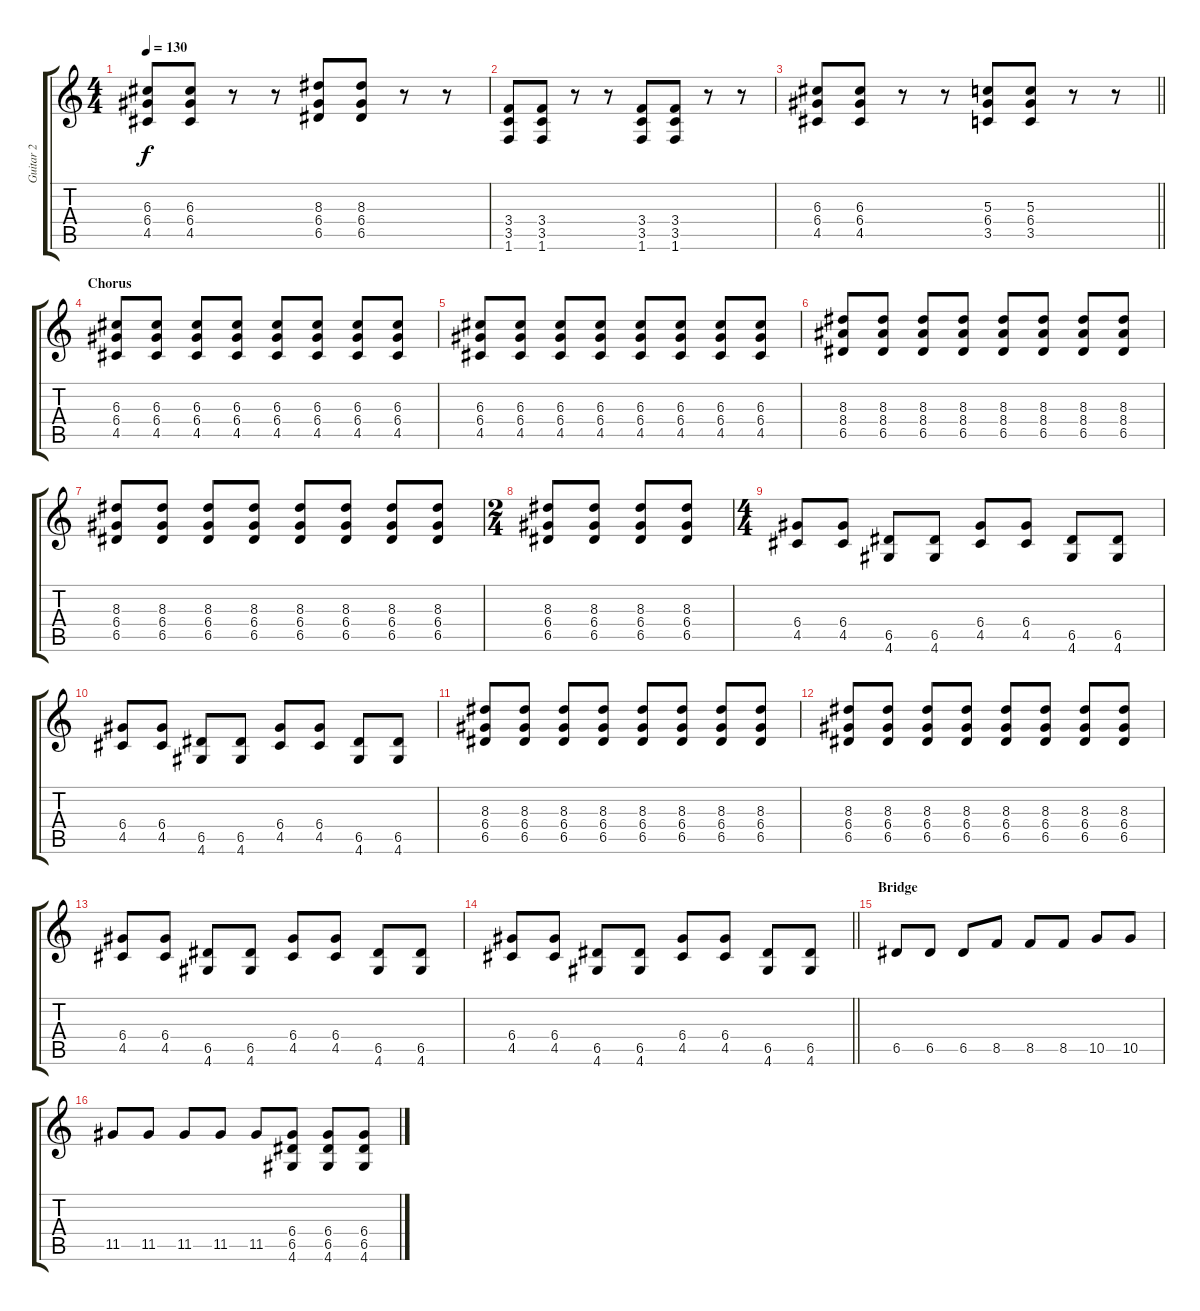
\track ("Guitar 2" "Guitar 2") {instrument overdrivenguitar}
\staff {score tabs}
\tuning (E4 B3 G3 D3 A2 E2) {hide}
\ts (4 4)
\tempo 130
\clef g2
\ks c
(6.3 6.4 4.5).8{dy f} (6.3 6.4 4.5).8 r.8 r.8 (8.3 6.4 6.5).8 (8.3 6.4 6.5).8 r.8 r.8 |
(3.4 3.5 1.6).8 (3.4 3.5 1.6).8 r.8 r.8 (3.4 3.5 1.6).8 (3.4 3.5 1.6).8 r.8 r.8 |
\barLineRight lightlight
(6.3 6.4 4.5).8 (6.3 6.4 4.5).8 r.8 r.8 (5.3 6.4 3.5).8 (5.3 6.4 3.5).8 r.8 r.8 |
\section ("" "Chorus")
(6.3 6.4 4.5).8 (6.3 6.4 4.5).8 (6.3 6.4 4.5).8 (6.3 6.4 4.5).8 (6.3 6.4 4.5).8 (6.3 6.4 4.5).8 (6.3 6.4 4.5).8 (6.3 6.4 4.5).8 |
(6.3 6.4 4.5).8 (6.3 6.4 4.5).8 (6.3 6.4 4.5).8 (6.3 6.4 4.5).8 (6.3 6.4 4.5).8 (6.3 6.4 4.5).8 (6.3 6.4 4.5).8 (6.3 6.4 4.5).8 |
(8.3 8.4 6.5).8 (8.3 8.4 6.5).8 (8.3 8.4 6.5).8 (8.3 8.4 6.5).8 (8.3 8.4 6.5).8 (8.3 8.4 6.5).8 (8.3 8.4 6.5).8 (8.3 8.4 6.5).8 |
(8.3 6.4 6.5).8 (8.3 6.4 6.5).8 (8.3 6.4 6.5).8 (8.3 6.4 6.5).8 (8.3 6.4 6.5).8 (8.3 6.4 6.5).8 (8.3 6.4 6.5).8 (8.3 6.4 6.5).8 |
\ts (2 4)
(8.3 6.4 6.5).8 (8.3 6.4 6.5).8 (8.3 6.4 6.5).8 (8.3 6.4 6.5).8 |
\ts (4 4)
(6.4 4.5).8 (6.4 4.5).8 (6.5 4.6).8 (6.5 4.6).8 (6.4 4.5).8 (6.4 4.5).8 (6.5 4.6).8 (6.5 4.6).8 |
(6.4 4.5).8 (6.4 4.5).8 (6.5 4.6).8 (6.5 4.6).8 (6.4 4.5).8 (6.4 4.5).8 (6.5 4.6).8 (6.5 4.6).8 |
(8.3 6.4 6.5).8 (8.3 6.4 6.5).8 (8.3 6.4 6.5).8 (8.3 6.4 6.5).8 (8.3 6.4 6.5).8 (8.3 6.4 6.5).8 (8.3 6.4 6.5).8 (8.3 6.4 6.5).8 |
(8.3 6.4 6.5).8 (8.3 6.4 6.5).8 (8.3 6.4 6.5).8 (8.3 6.4 6.5).8 (8.3 6.4 6.5).8 (8.3 6.4 6.5).8 (8.3 6.4 6.5).8 (8.3 6.4 6.5).8 |
(6.4 4.5).8 (6.4 4.5).8 (6.5 4.6).8 (6.5 4.6).8 (6.4 4.5).8 (6.4 4.5).8 (6.5 4.6).8 (6.5 4.6).8 |
\barLineRight lightlight
(6.4 4.5).8 (6.4 4.5).8 (6.5 4.6).8 (6.5 4.6).8 (6.4 4.5).8 (6.4 4.5).8 (6.5 4.6).8 (6.5 4.6).8 |
\section ("" "Bridge")
6.5.8 6.5.8 6.5.8 8.5.8 8.5.8 8.5.8 10.5.8 10.5.8 |
11.5.8 11.5.8 11.5.8 11.5.8 11.5.8 (6.4 6.5 4.6).8 (6.4 6.5 4.6).8 (6.4 6.5 4.6).8
